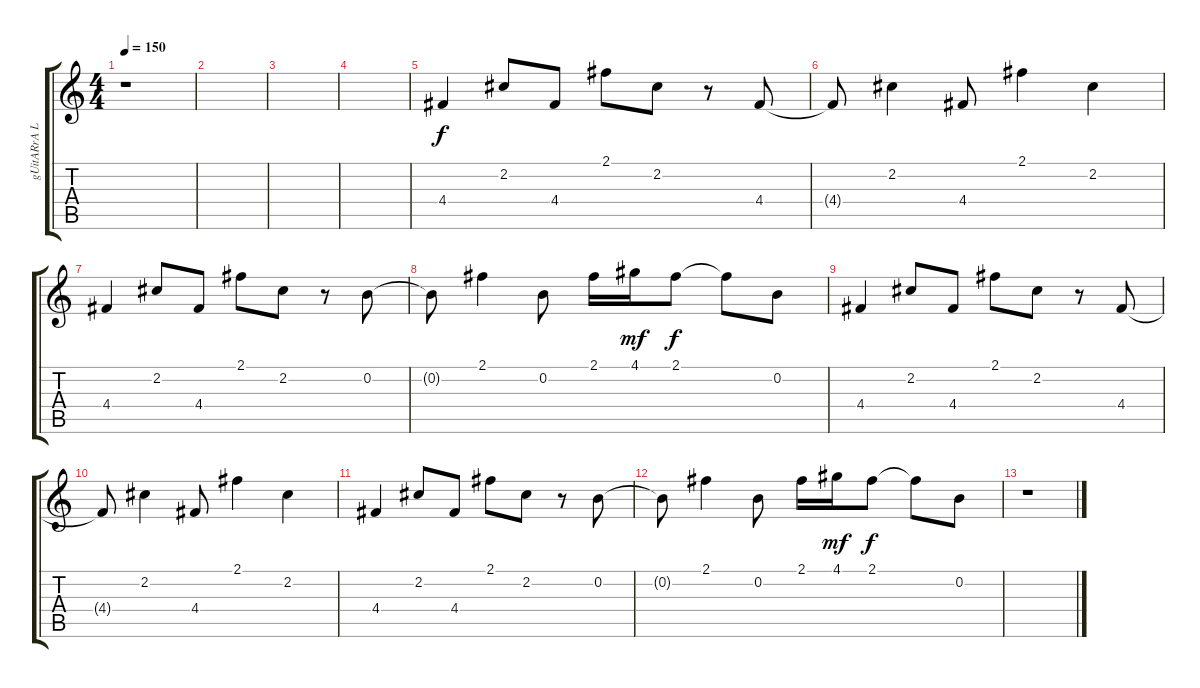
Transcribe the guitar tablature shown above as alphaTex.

\track ("gUitARrA LiMpIA" "gUitARrA L") {instrument electricguitarclean}
\staff {score tabs}
\tuning (E4 B3 G3 D3 A2 E2) {hide}
\ts (4 4)
\tempo 150
\clef g2
\ks c
r.1{dy f} |
|
|
|
4.4.4 2.2.8 4.4.8 2.1.8 2.2.8 r.8 4.4.8 |
4.4{t}.8 2.2.4 4.4.8 2.1.4 2.2.4 |
4.4.4 2.2.8 4.4.8 2.1.8 2.2.8 r.8 0.2.8 |
0.2{t}.8 2.1.4 0.2.8 2.1.16 4.1.16{dy mf} 2.1.8{dy f} 2.1{t}.8 0.2.8 |
4.4.4 2.2.8 4.4.8 2.1.8 2.2.8 r.8 4.4.8 |
4.4{t}.8 2.2.4 4.4.8 2.1.4 2.2.4 |
4.4.4 2.2.8 4.4.8 2.1.8 2.2.8 r.8 0.2.8 |
0.2{t}.8 2.1.4 0.2.8 2.1.16 4.1.16{dy mf} 2.1.8{dy f} 2.1{t}.8 0.2.8 |
r.1
